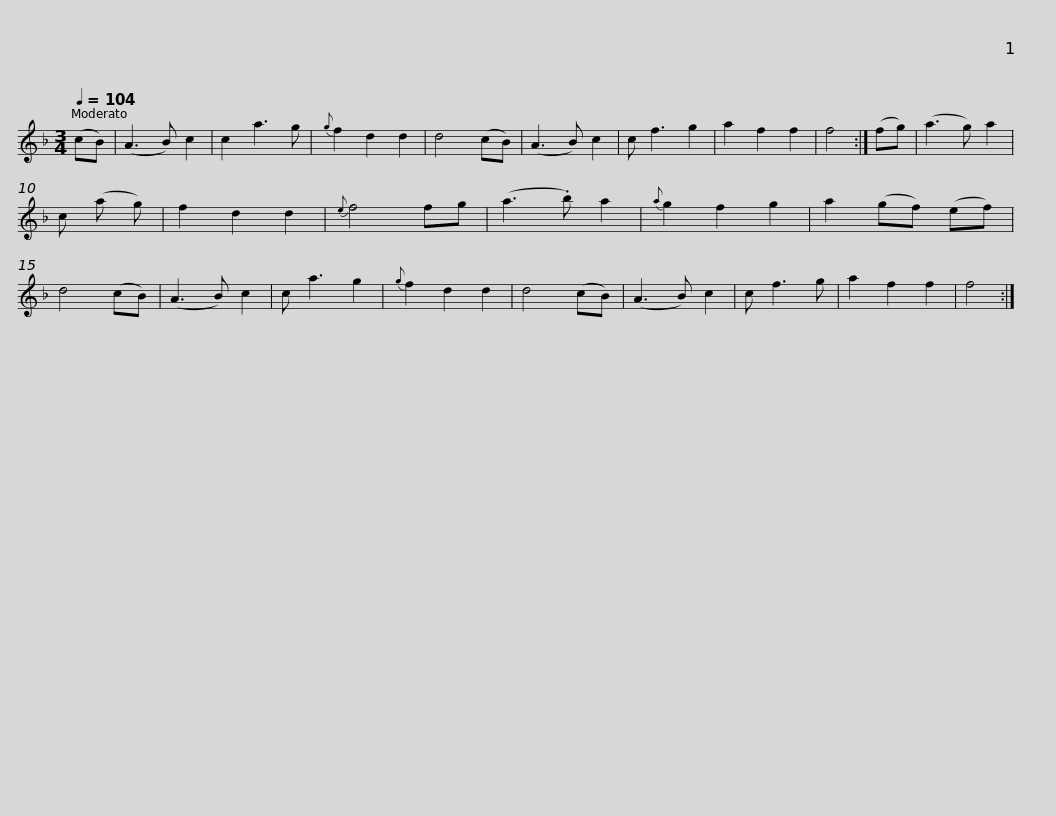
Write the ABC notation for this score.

X:1
L:1/8
Q:1/4=104
M:3/4
I:linebreak $
K:F
V:1 treble
V:1
 (cB) | (A3 B) c2 | c2 a3 g |{g} f2 d2 d2 | d4 (cB) | %5
 (A3 B) c2 | c f3 g2 | a2 f2 f2 | f4 :| (fg) | %10
 (a3 g) a2 | c (a g) | f2 d2 d2 |${e} f4 fg | (a3 .b) a2 | %15
{a} g2 f2 g2 | a2 (gf) (ef) | d4 (cB) | (A3 B) c2 | c a3 g2 | %20
{g} f2 d2 d2 | d4 (cB) | (A3 B) c2 | c f3 g |$ a2 f2 f2 | %25
 f4 :| %26
